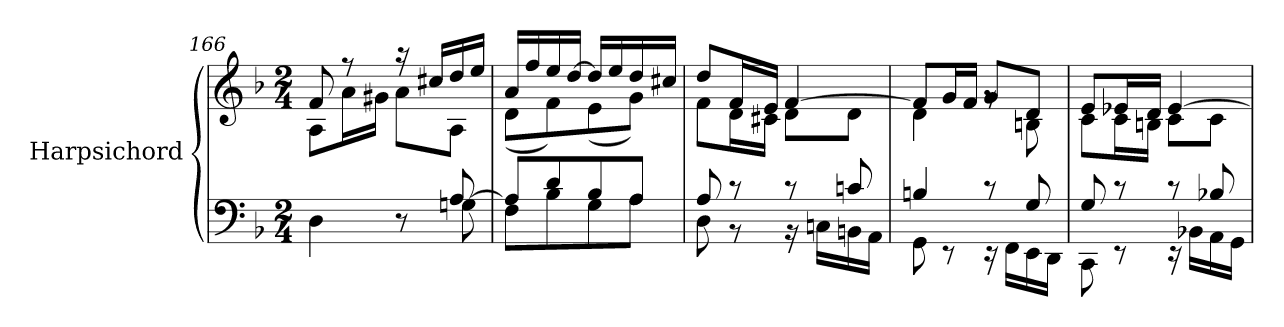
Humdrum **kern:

**kern	**kern
*part1	*part1
*staff2	*staff1
*I"Harpsichord	*
*I'Hch.	*
*clefF4	*clefG2
*k[b-]	*k[b-]
*M2/4	*M2/4
=166	=166
*^	*^
4ryy	4D\	8f/	8A\L
.	.	8r	16a\L
.	.	.	16g#X\JJ
8r	8ryy	16r	8a\L
.	.	16cc#X/LL	.
[8A/	8Gn\	16dd/	8A\J
.	.	16ee/JJ	.
=167	=167	=167	=167
8A/L]	8F\L	16a/LL	(8d\L
.	.	16ff/	.
8d/	8B-\	16ee/	8f\)
.	.	[16dd/JJ	.
8B-/	8G\	16dd/LL]	(8e\
.	.	16ee/	.
8A/J	8A\J	16dd/	8g\J)
.	.	16cc#X/JJ	.
!!LO:LB:g=z	!!
=168	=168	=168	=168
8A/	8D\	8dd/L	8f\L
8r	8r	16f/L	16d\L
.	.	16e/JJ	16c#X\JJ
8r	16r	[4f/	8d\L
.	16Cn\LL	.	.
8cn/	16BBn\	.	8d\J
.	16AA\JJ	.	.
=169	=169	=169	=169
4Bn/	8GG\	8f/L]	4d\
.	8r	16g/L	.
.	.	16f/JJ	.
8r	16r	8g/L	8rg
.	16FF\LL	.	.
8G/	16EE\	8d/J	8Bn\
.	16DD\JJ	.	.
=170	=170	=170	=170
8G/	8CC\	8e/L	8c\L
8r	8r	16e-X/L	16c\L
.	.	16d/JJ	16Bn\JJ
8r	16r	[4e-/	8c\L
.	16BB-X\LL	.	.
8B-X/	16AA\	.	8c\J
.	16GG\JJ	.	.
*v	*v	*	*
*	*v	*v
=	=
*-	*-
